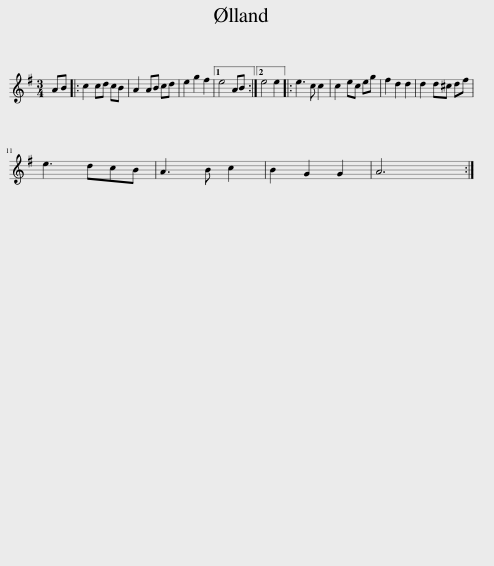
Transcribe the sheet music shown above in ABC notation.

X:1
L:1/8
M:3/4
I:linebreak $
K:G
V:1 treble
V:1
 AB |: c2 cd cB | A2 AB cd | e2 g2 f2 |1 e4 AB :|2 %5
 e4 e2 |: e3 c c2 | c2 ec eg | f2 d2 d2 | d2 d^c df |$ %10
 e3 dcB | A3 B c2 | B2 G2 G2 | A6 :| %14
